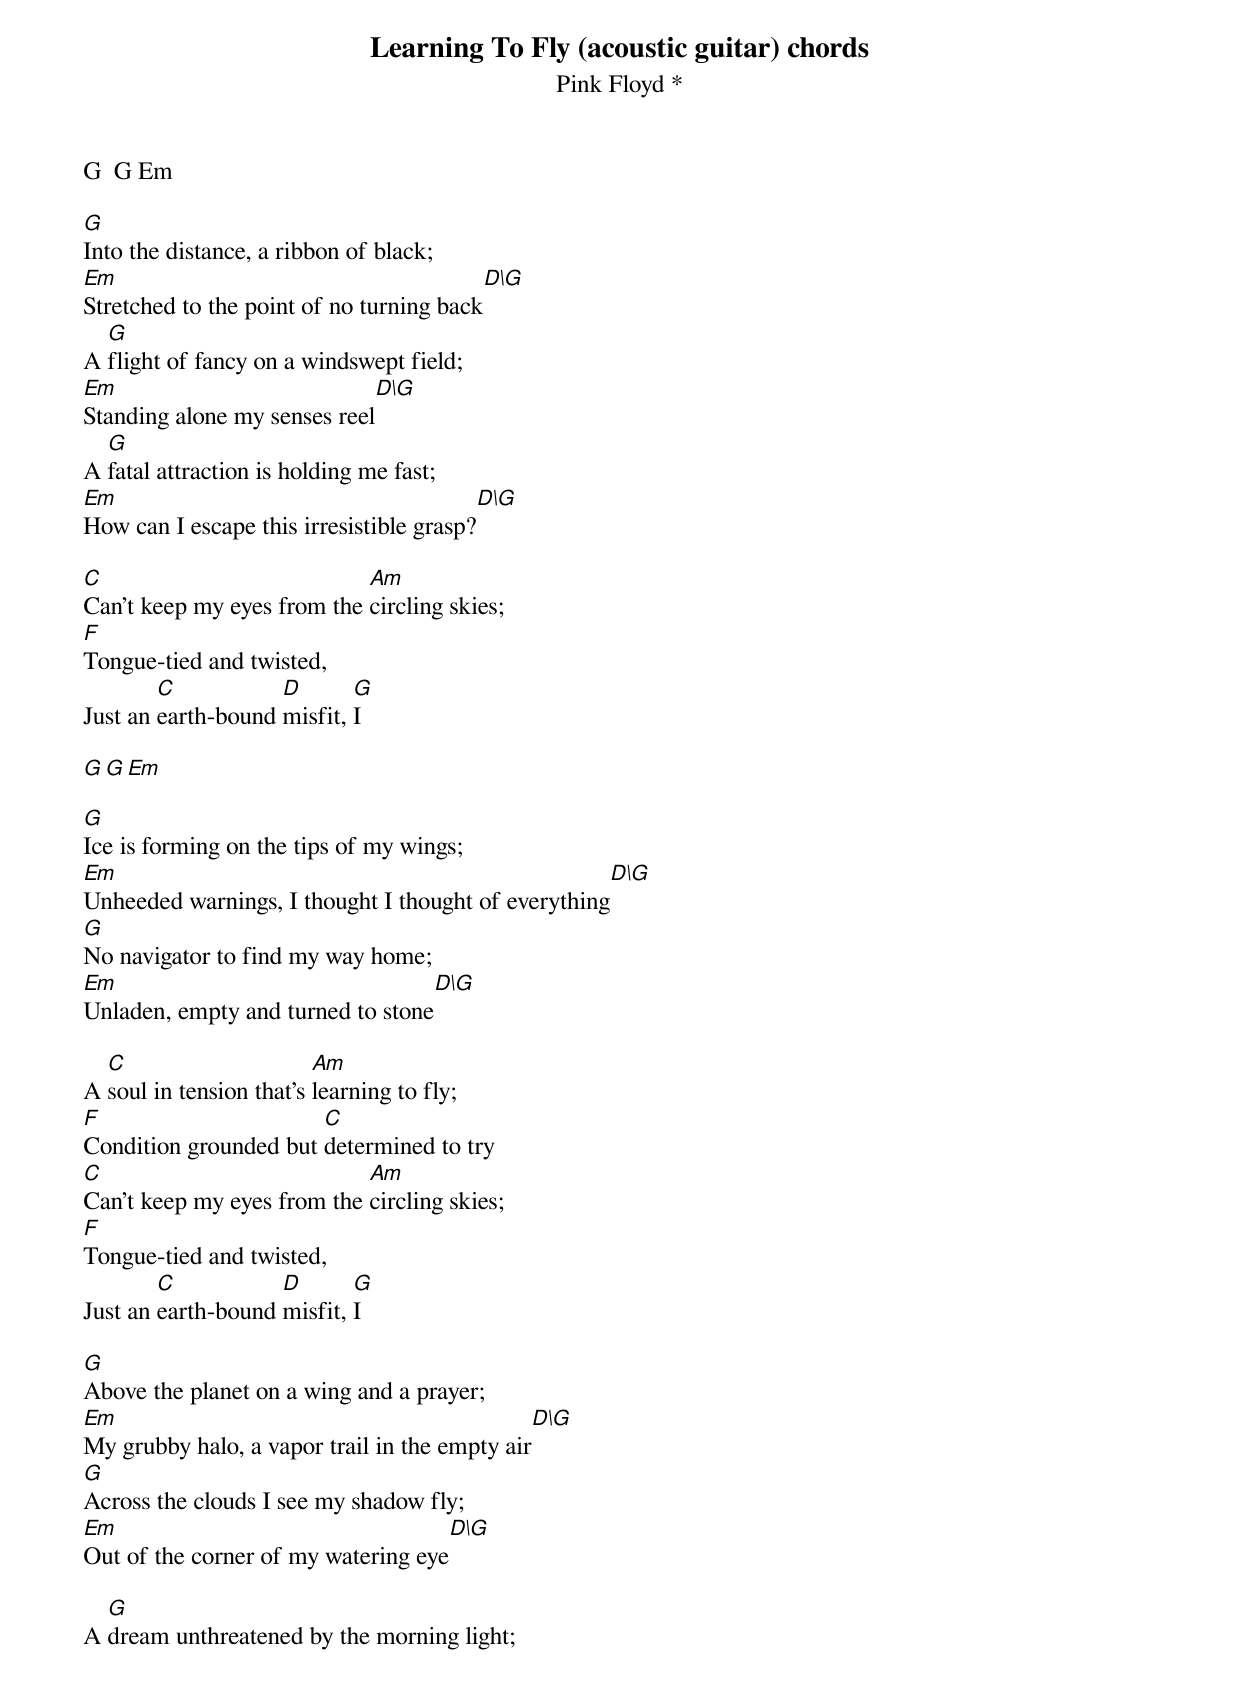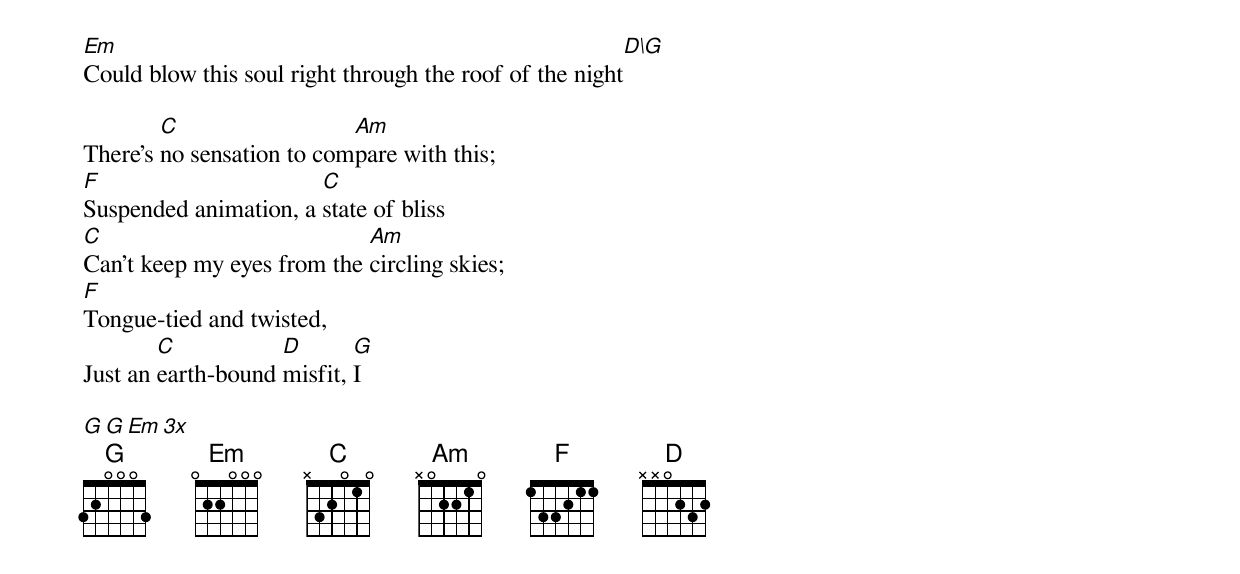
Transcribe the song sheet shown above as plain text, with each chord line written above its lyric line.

Learning To Fly (acoustic guitar) chords
Pink Floyd *

G  G Em

G
Into the distance, a ribbon of black;
Em                                       D\G
Stretched to the point of no turning back
  G
A flight of fancy on a windswept field;
Em                           D\G
Standing alone my senses reel
  G
A fatal attraction is holding me fast;
Em                                       D\G
How can I escape this irresistible grasp?

C                           Am
Can't keep my eyes from the circling skies;
F
Tongue-tied and twisted,
        C           D       G
Just an earth-bound misfit, I

G  G Em

G
Ice is forming on the tips of my wings;
Em                                                  D\G
Unheeded warnings, I thought I thought of everything
G
No navigator to find my way home;
Em                                D\G
Unladen, empty and turned to stone

  C                      Am
A soul in tension that's learning to fly;
F                      C
Condition grounded but determined to try
C                           Am
Can't keep my eyes from the circling skies;
F
Tongue-tied and twisted,
        C           D       G
Just an earth-bound misfit, I

G
Above the planet on a wing and a prayer;
Em                                            D\G
My grubby halo, a vapor trail in the empty air
G
Across the clouds I see my shadow fly;
Em                                  D\G
Out of the corner of my watering eye

  G
A dream unthreatened by the morning light;
Em                                                      D\G
Could blow this soul right through the roof of the night

        C                  Am
There's no sensation to compare with this;
F                      C
Suspended animation, a state of bliss
C                           Am
Can't keep my eyes from the circling skies;
F
Tongue-tied and twisted,
        C           D       G
Just an earth-bound misfit, I

G  G Em  3x
